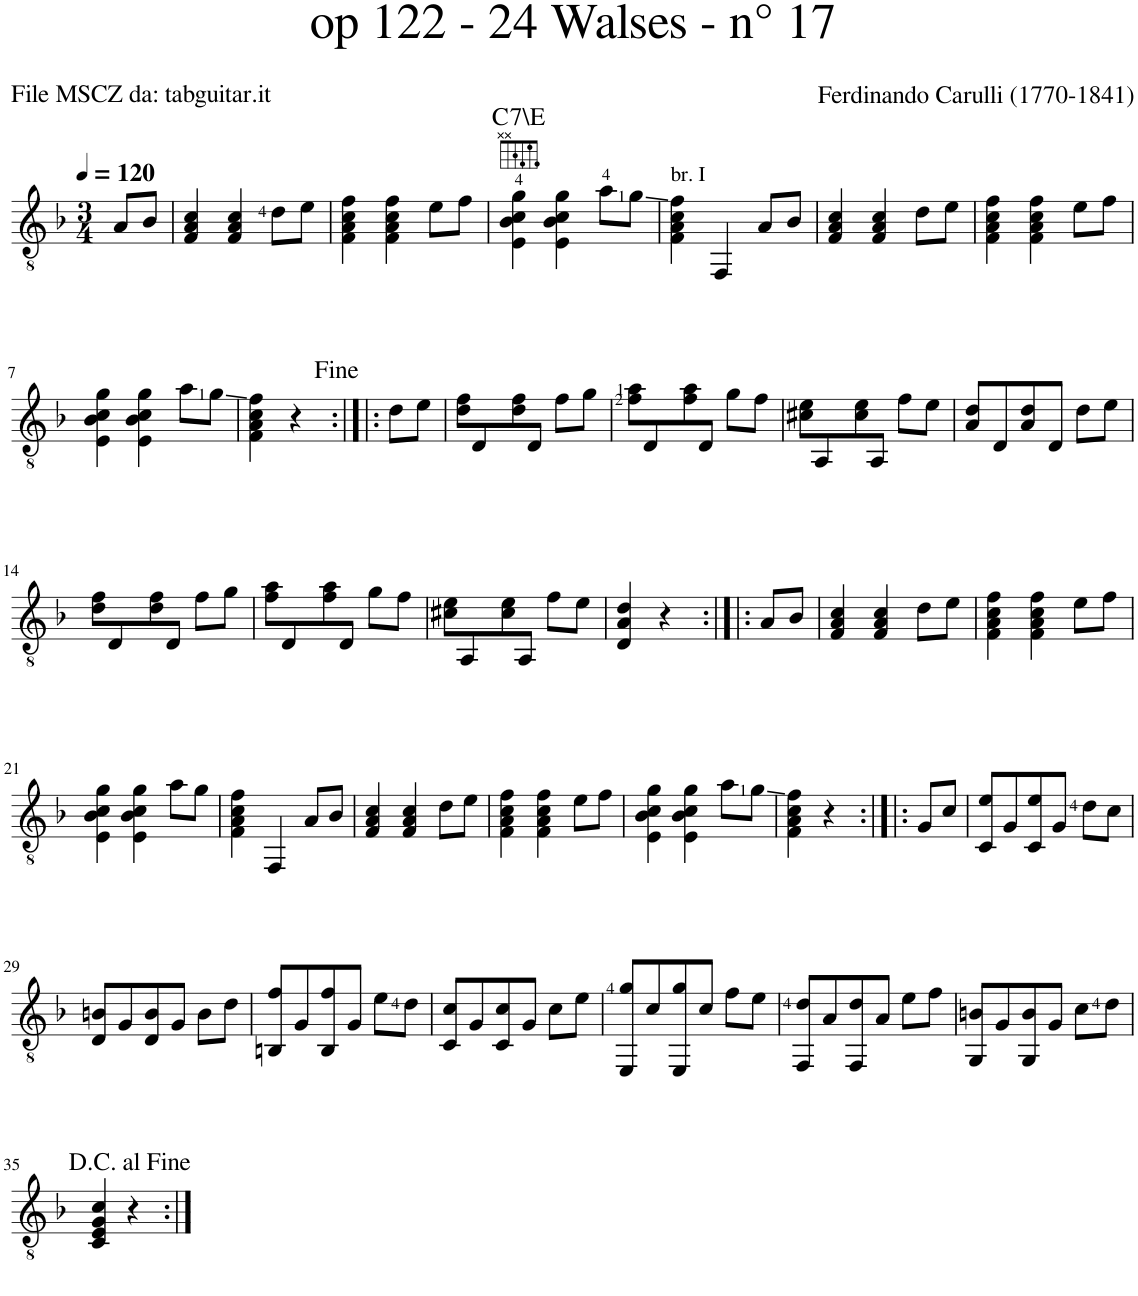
**kern	**harte
*part1	*part1
*staff1	*
*I"Guitar	*
*I'Guit.	*
*clefGv2	*
*k[b-]	*
*M3/4	*
*MM120	*
=	=
8A/L	.
8B-/J	.
=1	=1
4F/ 4A/ 4c/	.
4F/ 4A/ 4c/	.
8d\L	.
8e\J	.
=2	=2
4F\ 4A\ 4c\ 4f\	.
4F\ 4A\ 4c\ 4f\	.
8e\L	.
8f\J	.
=3	=3
!	!LO:H:kt=7
4E\ 4B-\ 4c\ 4g\	C:7
4E\ 4B-\ 4c\ 4g\	.
8a\L	.
8g\J	.
=4	=4
!LO:TX:a:t=br. I	!
4F\ 4A\ 4c\ 4f\	.
4FF/	.
8A/L	.
8B-/J	.
=5	=5
4F/ 4A/ 4c/	.
4F/ 4A/ 4c/	.
8d\L	.
8e\J	.
=6	=6
4F\ 4A\ 4c\ 4f\	.
4F\ 4A\ 4c\ 4f\	.
8e\L	.
8f\J	.
!!LO:LB:g=z
=7	=7
4E\ 4B-\ 4c\ 4g\	.
4E\ 4B-\ 4c\ 4g\	.
8a\L	.
8g\J	.
=8	=8
4F\ 4A\ 4c\ 4f\	.
4r	.
=9:|!|:	=9:|!|:
8d\L	.
8e\J	.
=10	=10
8d\ 8f\L	.
8D/	.
8d\ 8f\	.
8D/J	.
8f\L	.
8g\J	.
=11	=11
8f\ 8a\L	.
8D/	.
8f\ 8a\	.
8D/J	.
8g\L	.
8f\J	.
=12	=12
8c#X\ 8e\L	.
8AA/	.
8c#\ 8e\	.
8AA/J	.
8f\L	.
8e\J	.
=13	=13
8A/ 8d/L	.
8D/	.
8A/ 8d/	.
8D/J	.
8d\L	.
8e\J	.
!!LO:LB:g=z
=14	=14
8d\ 8f\L	.
8D/	.
8d\ 8f\	.
8D/J	.
8f\L	.
8g\J	.
=15	=15
8f\ 8a\L	.
8D/	.
8f\ 8a\	.
8D/J	.
8g\L	.
8f\J	.
=16	=16
8c#X\ 8e\L	.
8AA/	.
8c#\ 8e\	.
8AA/J	.
8f\L	.
8e\J	.
=17	=17
4D/ 4A/ 4d/	.
4r	.
=18:|!|:	=18:|!|:
8A/L	.
8B-/J	.
=19	=19
4F/ 4A/ 4c/	.
4F/ 4A/ 4c/	.
8d\L	.
8e\J	.
=20	=20
4F\ 4A\ 4c\ 4f\	.
4F\ 4A\ 4c\ 4f\	.
8e\L	.
8f\J	.
!!LO:LB:g=z
=21	=21
4E\ 4B-\ 4c\ 4g\	.
4E\ 4B-\ 4c\ 4g\	.
8a\L	.
8g\J	.
=22	=22
4F\ 4A\ 4c\ 4f\	.
4FF/	.
8A/L	.
8B-/J	.
=23	=23
4F/ 4A/ 4c/	.
4F/ 4A/ 4c/	.
8d\L	.
8e\J	.
=24	=24
4F\ 4A\ 4c\ 4f\	.
4F\ 4A\ 4c\ 4f\	.
8e\L	.
8f\J	.
=25	=25
4E\ 4B-\ 4c\ 4g\	.
4E\ 4B-\ 4c\ 4g\	.
8a\L	.
8g\J	.
=26	=26
4F\ 4A\ 4c\ 4f\	.
4r	.
=27:|!|:	=27:|!|:
8G/L	.
8c/J	.
=28	=28
8C/ 8e/L	.
8G/	.
8C/ 8e/	.
8G/J	.
8d\L	.
8c\J	.
!!LO:LB:g=z
=29	=29
8D/ 8Bn/L	.
8G/	.
8D/ 8B/	.
8G/J	.
8B\L	.
8d\J	.
=30	=30
8BBn/ 8f/L	.
8G/	.
8BB/ 8f/	.
8G/J	.
8e\L	.
8d\J	.
=31	=31
8C/ 8c/L	.
8G/	.
8C/ 8c/	.
8G/J	.
8c\L	.
8e\J	.
=32	=32
8EE/ 8g/L	.
8c/	.
8EE/ 8g/	.
8c/J	.
8f\L	.
8e\J	.
=33	=33
8FF/ 8d/L	.
8A/	.
8FF/ 8d/	.
8A/J	.
8e\L	.
8f\J	.
=34	=34
8GG/ 8Bn/L	.
8G/	.
8GG/ 8B/	.
8G/J	.
8c\L	.
8d\J	.
!!LO:LB:g=z
=35	=35
4C/ 4E/ 4G/ 4c/	.
4r	.
=:|!	=:|!
*-	*-
